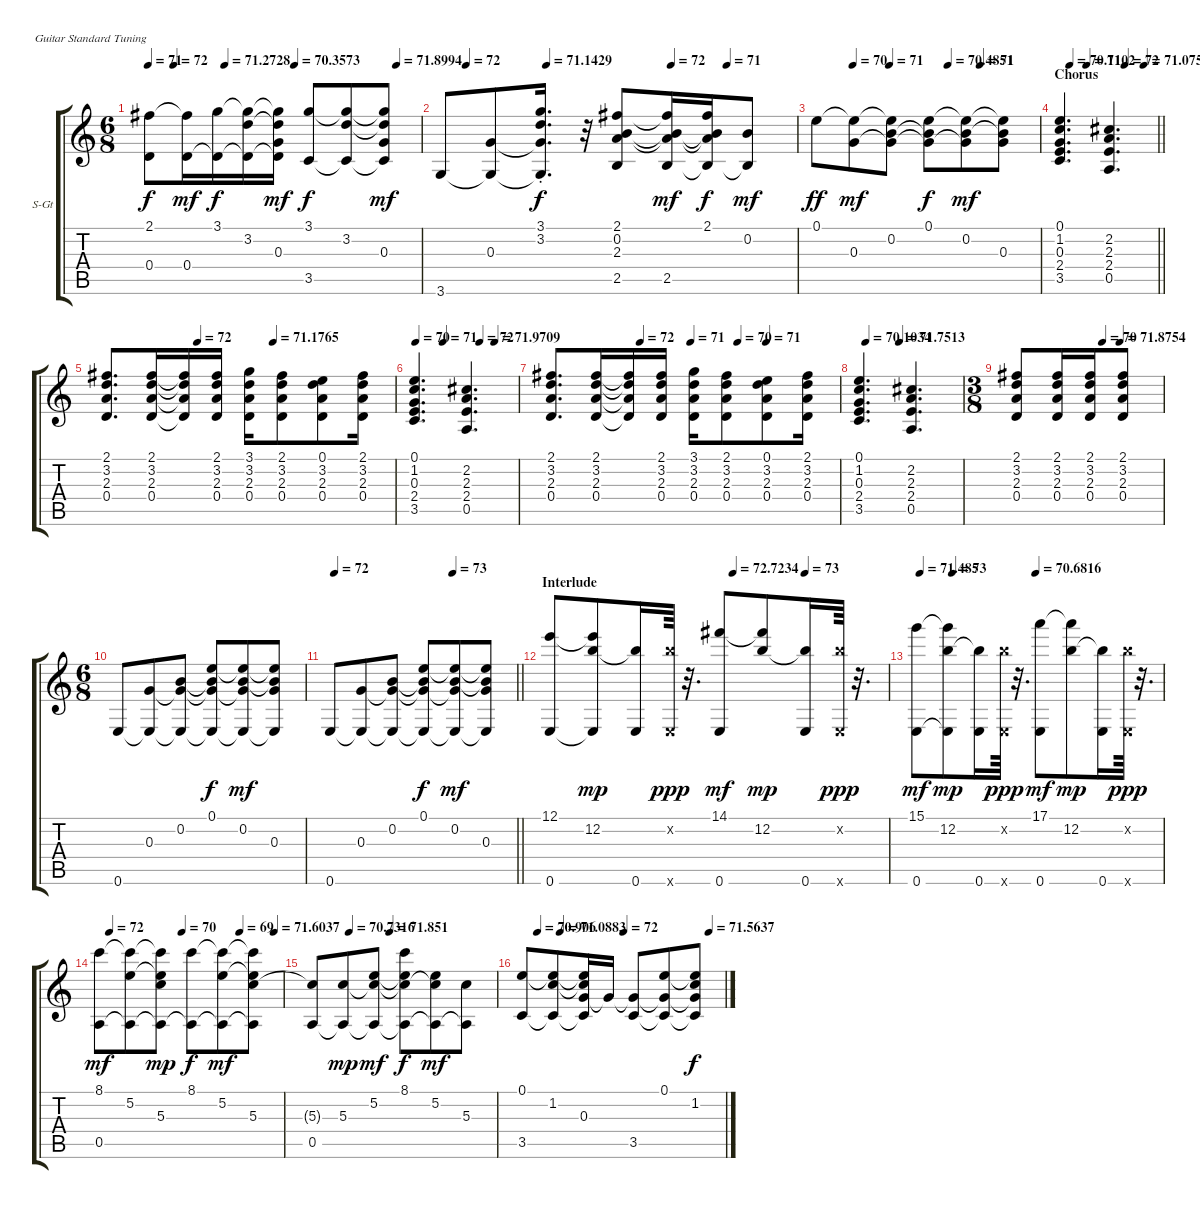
\bracketExtendMode groupsimilarinstruments
\firstSystemTrackNameOrientation horizontal
\otherSystemsTrackNameOrientation horizontal
\track ("Acoustic clean 1" "S-Gt") {instrument acousticguitarsteel}
\staff {score tabs}
\tuning (E4 B3 G3 D3 A2 E2)
\ts (6 8)
\tempo 71
\tempo (72 0.09375)
\tempo (71.2728 0.28125)
\tempo (70.3573 0.5375)
\tempo (71.8994 0.9125)
\clef g2
\ks c
(2.1 0.4).8{dy f} (0.4 2.1{t}).16{dy mf} (3.1 0.4{t}).16{dy f} (3.2 0.4{t} 3.1{t}).16 (0.3 0.4{t} 3.1{t} 3.2{t}).16{dy mf} (3.1 3.5).8{dy f} (3.2 3.1{t} 3.5{t}).8 (0.3 3.1{t} 3.2{t} 3.5{t}).8{dy mf} |
\tempo (72 0.075)
\tempo (71.1429 0.3)
\tempo (72 0.65)
\tempo (71 0.80625)
3.6.8 (0.3 3.6{t}).8 (3.1{st} 3.2{st} 3.6{st t} 0.3{st t}).16{d dy f} r.32 (2.1 0.2 2.3 2.5).8 (2.5 2.1{t} 0.2{t} 2.3{t}).16{dy mf} (2.1 2.3{t} 0.2{t} 2.5{t}).16{dy f} (0.2 2.5{t}).8{dy mf} |
\tempo (70 0.16875)
\tempo (71 0.33125)
\tempo (70.4851 0.59375)
\tempo (71 0.7375)
0.1.8{dy ff} (0.3 0.1{t}).8{dy mf} (0.2 0.1{t} 0.3{t}).8 (0.1 0.3{t} 0.2{t}).8{dy f} (0.2 0.1{t} 0.3{t}).8{dy mf} (0.3 0.1{t} 0.2{t}).8 |
\section ("" "Chorus")
\tempo (70.1102 0.1125)
\tempo (71 0.2875)
\tempo (72 0.675)
\tempo (71.075 0.86875)
\barLineRight lightlight
(0.1 1.2 0.3 2.4 3.5).4{d} (2.2 2.3 2.4 0.5).4{d} |
\tempo (72 0.31875)
\tempo (71.1765 0.58125)
(2.1 3.2 2.3 0.4).8{d} (2.1 3.2 2.3 0.4).16 (2.1{t} 3.2{t} 2.3{t} 0.4{t}).16 (2.1 3.2 2.3 0.4).16 (3.1 3.2 2.3 0.4).16 (2.1 3.2 2.3 0.4).8 (0.1 3.2 2.3 0.4).8 (2.1 3.2 2.3 0.4).16 |
\tempo (70 0.025)
\tempo (71 0.2875)
\tempo (72 0.6375)
\tempo (71.9709 0.78125)
(0.1 1.2 0.3 2.4 3.5).4{d} (2.2 2.3 2.4 0.5).4{d} |
\tempo (72 0.3125)
\tempo (71 0.4875)
\tempo (70 0.65)
\tempo (71 0.75)
(2.1 3.2 2.3 0.4).8{d} (2.1 3.2 2.3 0.4).16 (2.1{t} 3.2{t} 2.3{t} 0.4{t}).16 (2.1 3.2 2.3 0.4).16 (3.1 3.2 2.3 0.4).16 (2.1 3.2 2.3 0.4).8 (0.1 3.2 2.3 0.4).8 (2.1 3.2 2.3 0.4).16 |
\tempo (70.1034 0.075)
\tempo (71.7513 0.4)
(0.1 1.2 0.3 2.4 3.5).4{d} (2.2 2.3 2.4 0.5).4{d} |
\ts (3 8)
\beaming (8 3)
\tempo (70 0.59375)
\tempo (71.8754 0.7125)
(2.1 3.2 2.3 0.4).8 (2.1 3.2 2.3 0.4).16 (2.1 3.2 2.3 0.4).16 (2.1 3.2 2.3 0.4).8 |
\ts (6 8)
\beaming (8 3 3)
0.6.8 (0.3 0.6{t}).8 (0.2 0.6{t} 0.3{t}).8 (0.1 0.6{t} 0.3{t} 0.2{t}).8{dy f} (0.2 0.6{t} 0.1{t} 0.3{t}).8{dy mf} (0.3 0.6{t} 0.2{t} 0.1{t}).8 |
\tempo (72 0.03125)
\tempo (73 0.6625)
\barLineRight lightlight
0.6.8 (0.3 0.6{t}).8 (0.2 0.6{t} 0.3{t}).8 (0.1 0.6{t} 0.3{t} 0.2{t}).8{dy f} (0.2 0.1{t} 0.6{t} 0.3{t}).8{dy mf} (0.3 0.1{t} 0.2{t} 0.6{t}).8 |
\section ("" "Interlude")
\tempo (72.7234 0.54375)
\tempo (73 0.75625)
(12.1 0.6).8 (12.2 0.6{t} 12.1{t}).8{dy mp} (0.6 12.2{t}).16 (0.6{x} 12.2{x}).64{dy ppp} r.32{d} (14.1 0.6).8{dy mf} (12.2 14.1{t}).8{dy mp} (0.6 12.2{t}).16 (0.6{x} 12.2{x}).64{dy ppp} r.32{d} |
\tempo (71.485 0.01875)
\tempo (73 0.15)
\tempo (70.6816 0.4875)
(15.1 0.6).8{dy mf} (12.2 0.6{t} 15.1{t}).8{dy mp} (0.6 12.2{t}).16 (0.6{x} 12.2{x}).64{dy ppp} r.32{d} (17.1 0.6).8{dy mf} (12.2 17.1{t}).8{dy mp} (0.6 12.2{t}).16 (0.6{x} 12.2{x}).64{dy ppp} r.32{d} |
\tempo (72 0.0625)
\tempo (70 0.45625)
\tempo (69 0.76875)
\tempo (71.6037 0.95625)
(8.1 0.5).8{dy mf} (5.2 0.5{t} 8.1{t}).8 (5.3 0.5{t} 8.1{t} 5.2{t}).8{dy mp} (8.1 0.5{t}).8{dy f} (5.2 0.5{t} 8.1{t}).8{dy mf} (5.3 0.5{t} 5.2{t} 8.1{t}).8 |
\tempo (70.7316 0.20625)
\tempo (71.851 0.425)
(5.3{t} 0.5).8 (5.3 0.5{t}).8{dy mp} (5.2 0.5{t} 5.3{t}).8{dy mf} (8.1 0.5{t} 5.3{t} 5.2{t}).8{dy f} (5.2 0.5{t} 5.3{t}).8{dy mf} (5.3 0.5{t}).8 |
\tempo (70.906 0.08125)
\tempo (71.0883 0.19375)
\tempo (72 0.50625)
\tempo (71.5637 0.925)
(0.1 3.5).8 (1.2 0.1{t} 3.5{t}).8 (0.3 0.1{t} 1.2{t} 3.5{t}).16 0.3{t}.16 (0.3{t} 3.5).8 (0.1 0.3{t} 3.5{t}).8 (1.2 0.1{t} 0.3{t} 3.5{t}).8{dy f}
